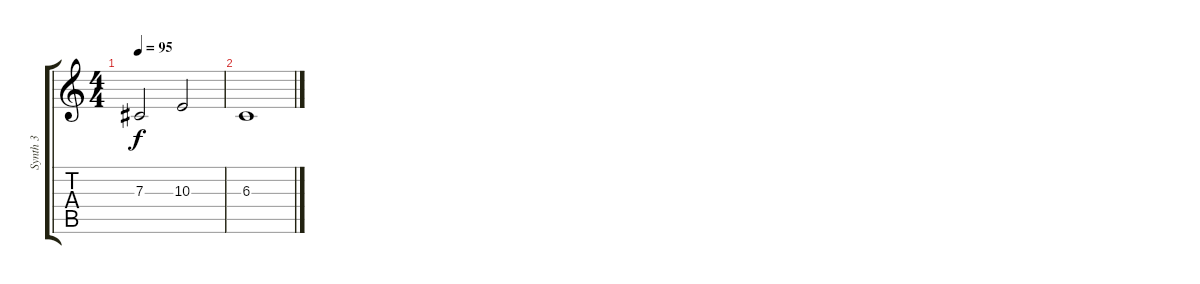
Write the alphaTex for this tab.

\track ("Synth 3" "Synth 3") {instrument pad5bowed}
\staff {score tabs}
\tuning (Eb4 Bb3 Gb3 Db3 Ab2 Db2) {hide}
\ts (4 4)
\tempo 95
\clef g2
\ks c
7.3.2{dy f} 10.3.2 |
6.3.1
